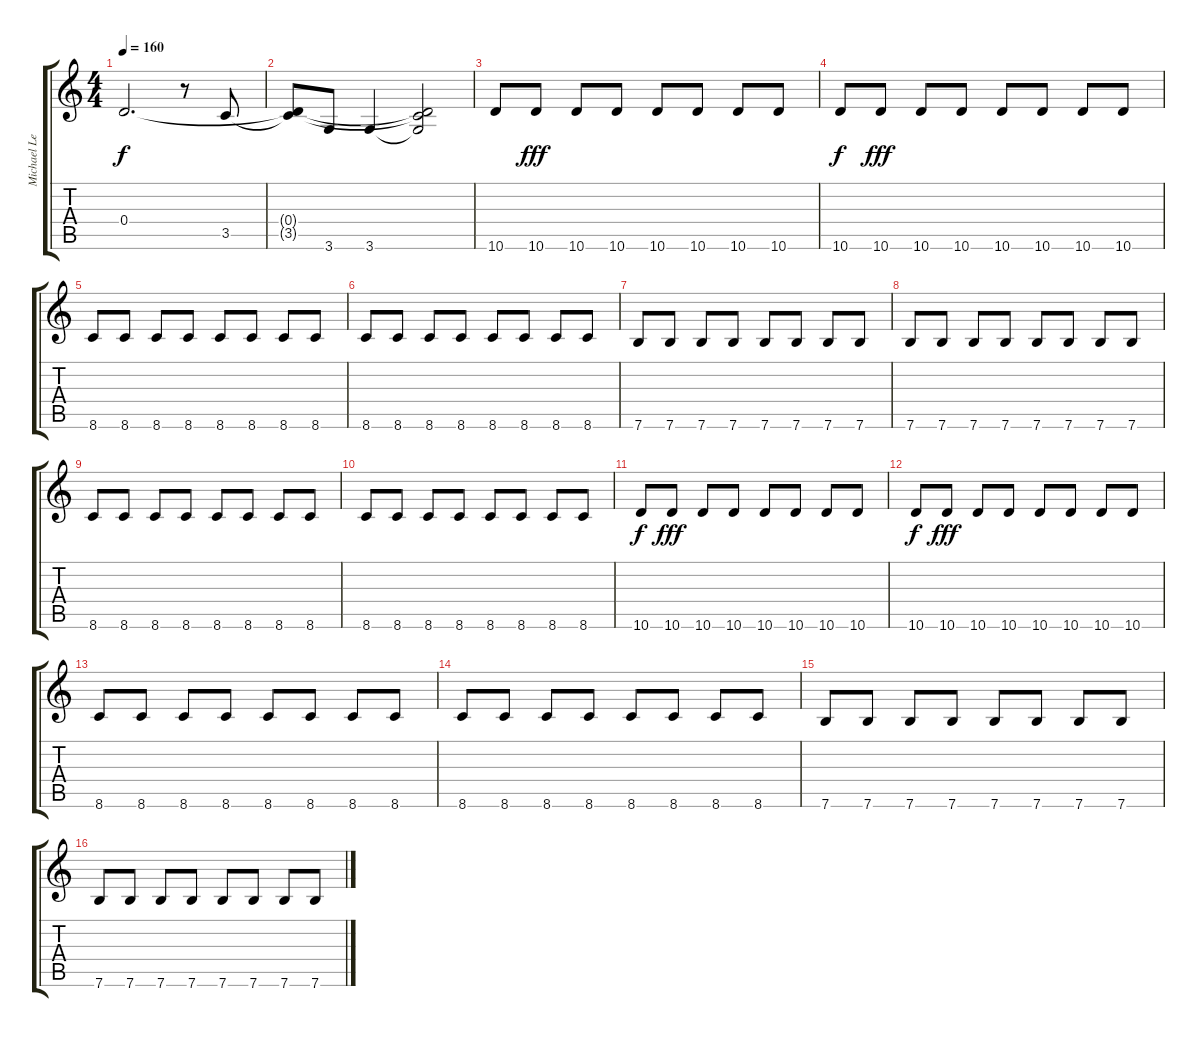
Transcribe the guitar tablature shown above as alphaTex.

\track ("Michael Levine - Bass" "Michael Le") {instrument electricbassfinger}
\staff {score tabs}
\tuning (E4 B3 G3 D3 A2 E2) {hide}
\ts (4 4)
\tempo 160
\clef g2
\ks c
0.4.2{d dy f} r.8 3.5.8 |
(0.4{t} 3.5{t}).8 3.6.8 3.6.4 (0.4{t} 3.5{t} 3.6{t}).2 |
10.6.8 10.6.8{dy fff} 10.6.8 10.6.8 10.6.8 10.6.8 10.6.8 10.6.8 |
10.6.8{dy f} 10.6.8{dy fff} 10.6.8 10.6.8 10.6.8 10.6.8 10.6.8 10.6.8 |
8.6.8 8.6.8 8.6.8 8.6.8 8.6.8 8.6.8 8.6.8 8.6.8 |
8.6.8 8.6.8 8.6.8 8.6.8 8.6.8 8.6.8 8.6.8 8.6.8 |
7.6.8 7.6.8 7.6.8 7.6.8 7.6.8 7.6.8 7.6.8 7.6.8 |
7.6.8 7.6.8 7.6.8 7.6.8 7.6.8 7.6.8 7.6.8 7.6.8 |
8.6.8 8.6.8 8.6.8 8.6.8 8.6.8 8.6.8 8.6.8 8.6.8 |
8.6.8 8.6.8 8.6.8 8.6.8 8.6.8 8.6.8 8.6.8 8.6.8 |
10.6.8{dy f} 10.6.8{dy fff} 10.6.8 10.6.8 10.6.8 10.6.8 10.6.8 10.6.8 |
10.6.8{dy f} 10.6.8{dy fff} 10.6.8 10.6.8 10.6.8 10.6.8 10.6.8 10.6.8 |
8.6.8 8.6.8 8.6.8 8.6.8 8.6.8 8.6.8 8.6.8 8.6.8 |
8.6.8 8.6.8 8.6.8 8.6.8 8.6.8 8.6.8 8.6.8 8.6.8 |
7.6.8 7.6.8 7.6.8 7.6.8 7.6.8 7.6.8 7.6.8 7.6.8 |
7.6.8 7.6.8 7.6.8 7.6.8 7.6.8 7.6.8 7.6.8 7.6.8
